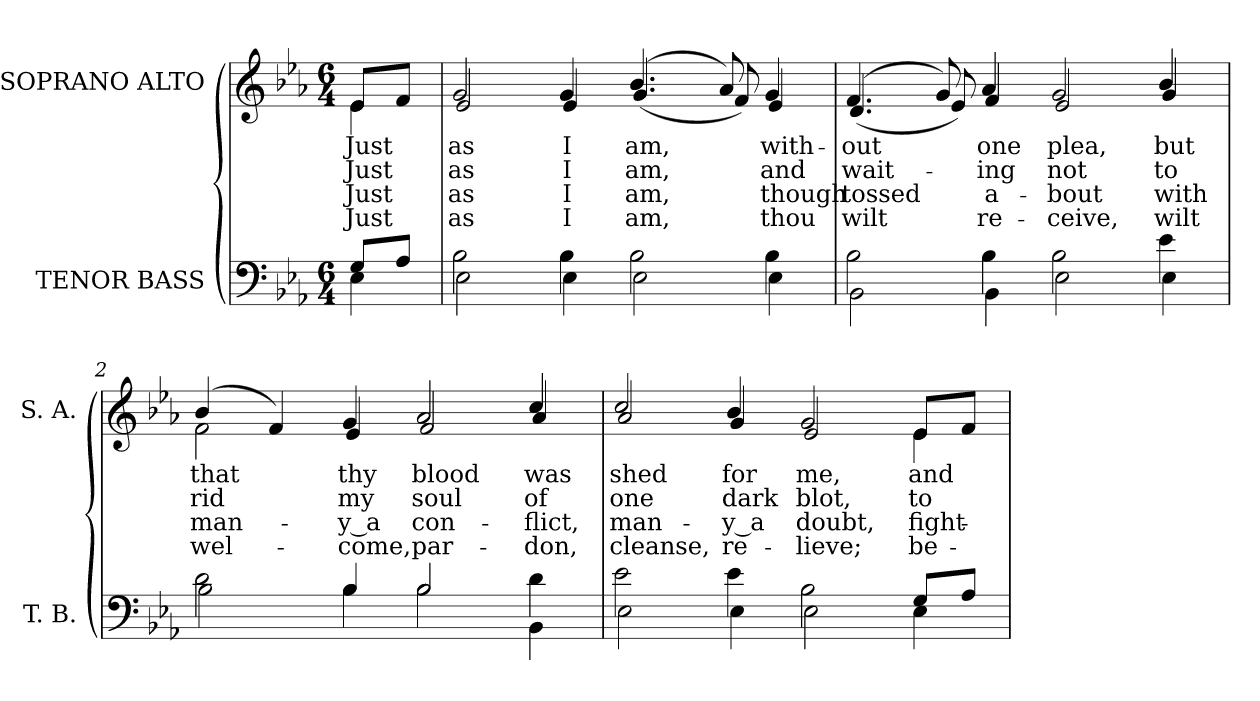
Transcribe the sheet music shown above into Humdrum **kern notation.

**kern	**kern	**text	**text	**text	**text
*part2	*part1	*part1	*part1	*part1	*part1
*staff2	*staff1	*staff1	*staff1	*staff1	*staff1
*I"TENOR BASS	*I"SOPRANO ALTO	*	*	*	*
*I'T. B.	*I'S. A.	*	*	*	*
!!LO:PB:g=z
*clefF4	*clefG2	*	*	*	*
*k[b-e-a-]	*k[b-e-a-]	*	*	*	*
*E-:	*E-:	*	*	*	*
*M6/4	*M6/4	*	*	*	*
=	=	=	=	=	=
*^	*	*	*	*	*
!	!	!LO:TX:b:cj:t=1	!	!	!	!
!	!	!LO:TX:b:cj:t=2	!	!	!	!
!	!	!LO:TX:b:cj:t=3	!	!	!	!
!	!	!LO:TX:b:cj:t=4	!	!	!	!
!	!	!	!LO:LY:b:color=#000000	!LO:LY:b:color=#000000	!LO:LY:b:color=#000000	!LO:LY:b:color=#000000
*	*	*^	*	*	*	*
8Gi/L	4E-i\	8e-i/L	4e-i\	Just	Just	Just	Just
8A-i/J	.	8fi/J	.	.	.	.	.
=	=	=	=	=	=	=	=
!	!	!	!	!LO:LY:b:color=#000000	!LO:LY:b:color=#000000	!LO:LY:b:color=#000000	!LO:LY:b:color=#000000
2B-i\	2E-i\	2gi/	2e-i/	as	as	as	as
!	!	!	!	!LO:LY:b:color=#000000	!LO:LY:b:color=#000000	!LO:LY:b:color=#000000	!LO:LY:b:color=#000000
4B-i\	4E-i\	4gi/	4e-i/	I	I	I	I
!	!	!	!	!LO:LY:b:color=#000000	!LO:LY:b:color=#000000	!LO:LY:b:color=#000000	!LO:LY:b:color=#000000
2B-i\	2E-i\	(4.b-i/	(4.gi/	am,	am,	am,	am,
.	.	8a-i/)	8fi/)	.	.	.	.
!	!	!	!	!LO:LY:b:color=#000000	!LO:LY:b:color=#000000	!LO:LY:b:color=#000000	!LO:LY:b:color=#000000
4B-i\	4E-i\	4gi/	4e-i/	with-	and	though	thou
=1	=1	=1	=1	=1	=1	=1	=1
!	!	!	!	!LO:LY:b:color=#000000	!LO:LY:b:color=#000000	!LO:LY:b:color=#000000	!LO:LY:b:color=#000000
2B-i\	2BB-i\	(4.fi/	(4.di/	-out	wait-	tossed	wilt
.	.	8gi/)	8e-i/)	.	.	.	.
!	!	!	!	!LO:LY:b:color=#000000	!LO:LY:b:color=#000000	!LO:LY:b:color=#000000	!LO:LY:b:color=#000000
4B-i\	4BB-i\	4a-i/	4fi/	one	-ing	a-	re-
!	!	!	!	!LO:LY:b:color=#000000	!LO:LY:b:color=#000000	!LO:LY:b:color=#000000	!LO:LY:b:color=#000000
2B-i\	2E-i\	2gi/	2e-i/	plea,	not	-bout	-ceive,
!	!	!	!	!LO:LY:b:color=#000000	!LO:LY:b:color=#000000	!LO:LY:b:color=#000000	!LO:LY:b:color=#000000
4e-i\	4E-i\	4b-i/	4gi/	but	to	with	wilt
!!LO:LB:g=z	!!
=2	=2	=2	=2	=2	=2	=2	=2
!LO:N:vis=1	!	!	!	!	!	!	!
*	*^	*	*	*	*	*	*
!	!	!	!	!	!LO:LY:b:color=#000000	!LO:LY:b:color=#000000	!LO:LY:b:color=#000000	!LO:LY:b:color=#000000
1.ryy	2di\	2B-i\	(4b-i/	2fi\	that	rid	man-	wel-
.	.	.	4fi/)	.	.	.	.	.
!	!	!	!	!	!LO:LY:b:color=#000000	!LO:LY:b:color=#000000	!LO:LY:b:color=#000000	!LO:LY:b:color=#000000
.	4B-i/	4B-i\	4gi/	4e-i/	thy	my	-y_a	-come,
!	!	!	!	!	!LO:LY:b:color=#000000	!LO:LY:b:color=#000000	!LO:LY:b:color=#000000	!LO:LY:b:color=#000000
.	2B-i/	2B-i\	2a-i/	2fi/	blood	soul	con-	par-
!	!	!	!	!	!LO:LY:b:color=#000000	!LO:LY:b:color=#000000	!LO:LY:b:color=#000000	!LO:LY:b:color=#000000
.	4di\	4BB-i\	4cci/	4a-i/	was	of	-flict,	-don,
=3	=3	=3	=3	=3	=3	=3	=3	=3
!LO:N:vis=1	!	!	!	!	!	!	!	!
!	!	!	!	!	!LO:LY:b:color=#000000	!LO:LY:b:color=#000000	!LO:LY:b:color=#000000	!LO:LY:b:color=#000000
1.ryy	2e-i\	2E-i\	2cci/	2a-i/	shed	one	man-	cleanse,
!	!	!	!	!	!LO:LY:b:color=#000000	!LO:LY:b:color=#000000	!LO:LY:b:color=#000000	!LO:LY:b:color=#000000
.	4e-i\	4E-i\	4b-i/	4gi/	for	dark	-y_a	re-
!	!	!	!	!	!LO:LY:b:color=#000000	!LO:LY:b:color=#000000	!LO:LY:b:color=#000000	!LO:LY:b:color=#000000
.	2B-i\	2E-i\	2gi/	2e-i/	me,	blot,	doubt,	-lieve;
!	!	!	!	!	!LO:LY:b:color=#000000	!LO:LY:b:color=#000000	!LO:LY:b:color=#000000	!LO:LY:b:color=#000000
.	8Gi/L	4E-i\	8e-i/L	4e-i\	and	to	fight-	be-
.	8A-i/J	.	8fi/J	.	.	.	.	.
*v	*v	*v	*	*	*	*	*	*
*	*v	*v	*	*	*	*
=	=	=	=	=	=
*-	*-	*-	*-	*-	*-
